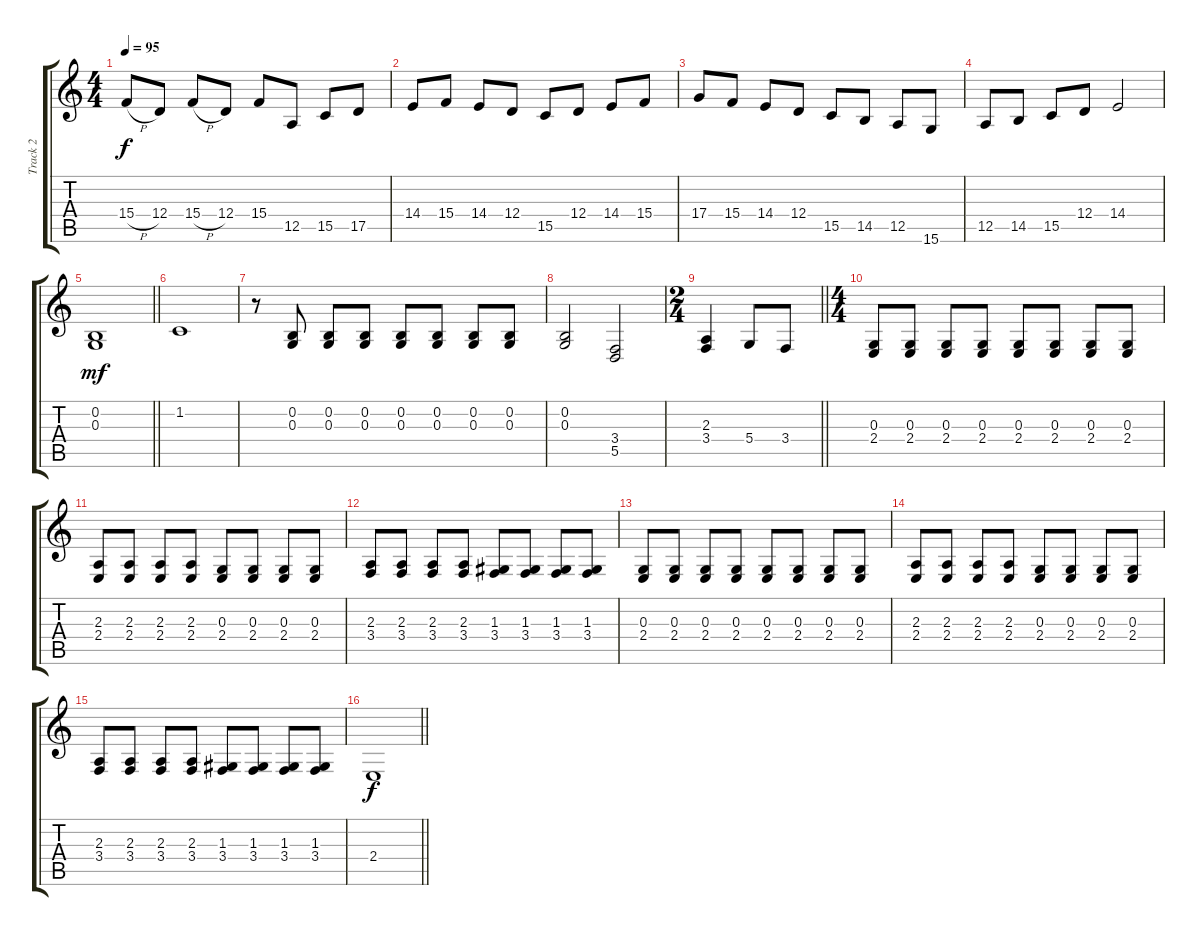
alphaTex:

\track ("Track 2" "Track 2") {instrument violin}
\staff {score tabs}
\tuning (E4 B3 G3 D3 A2 E2) {hide}
\ts (4 4)
\tempo 95
\clef g2
\ks c
15.4{h}.8{dy f} 12.4.8 15.4{h}.8 12.4.8 15.4.8 12.5.8 15.5.8 17.5.8 |
14.4.8 15.4.8 14.4.8 12.4.8 15.5.8 12.4.8 14.4.8 15.4.8 |
17.4.8 15.4.8 14.4.8 12.4.8 15.5.8 14.5.8 12.5.8 15.6.8 |
12.5.8 14.5.8 15.5.8 12.4.8 14.4.2 |
\barLineRight lightlight
(0.2 0.3).1{dy mf} |
1.2.1 |
r.8 (0.2 0.3).8 (0.2 0.3).8 (0.2 0.3).8 (0.2 0.3).8 (0.2 0.3).8 (0.2 0.3).8 (0.2 0.3).8 |
(0.2 0.3).2 (3.4 5.5).2 |
\ts (2 4)
\barLineRight lightlight
(2.3 3.4).4 5.4.8 3.4.8 |
\ts (4 4)
(0.3 2.4).8 (0.3 2.4).8 (0.3 2.4).8 (0.3 2.4).8 (0.3 2.4).8 (0.3 2.4).8 (0.3 2.4).8 (0.3 2.4).8 |
(2.3 2.4).8 (2.3 2.4).8 (2.3 2.4).8 (2.3 2.4).8 (0.3 2.4).8 (0.3 2.4).8 (0.3 2.4).8 (0.3 2.4).8 |
(2.3 3.4).8 (2.3 3.4).8 (2.3 3.4).8 (2.3 3.4).8 (1.3 3.4).8 (1.3 3.4).8 (1.3 3.4).8 (1.3 3.4).8 |
(0.3 2.4).8 (0.3 2.4).8 (0.3 2.4).8 (0.3 2.4).8 (0.3 2.4).8 (0.3 2.4).8 (0.3 2.4).8 (0.3 2.4).8 |
(2.3 2.4).8 (2.3 2.4).8 (2.3 2.4).8 (2.3 2.4).8 (0.3 2.4).8 (0.3 2.4).8 (0.3 2.4).8 (0.3 2.4).8 |
(2.3 3.4).8 (2.3 3.4).8 (2.3 3.4).8 (2.3 3.4).8 (1.3 3.4).8 (1.3 3.4).8 (1.3 3.4).8 (1.3 3.4).8 |
\barLineRight lightlight
2.4.1{dy f}
